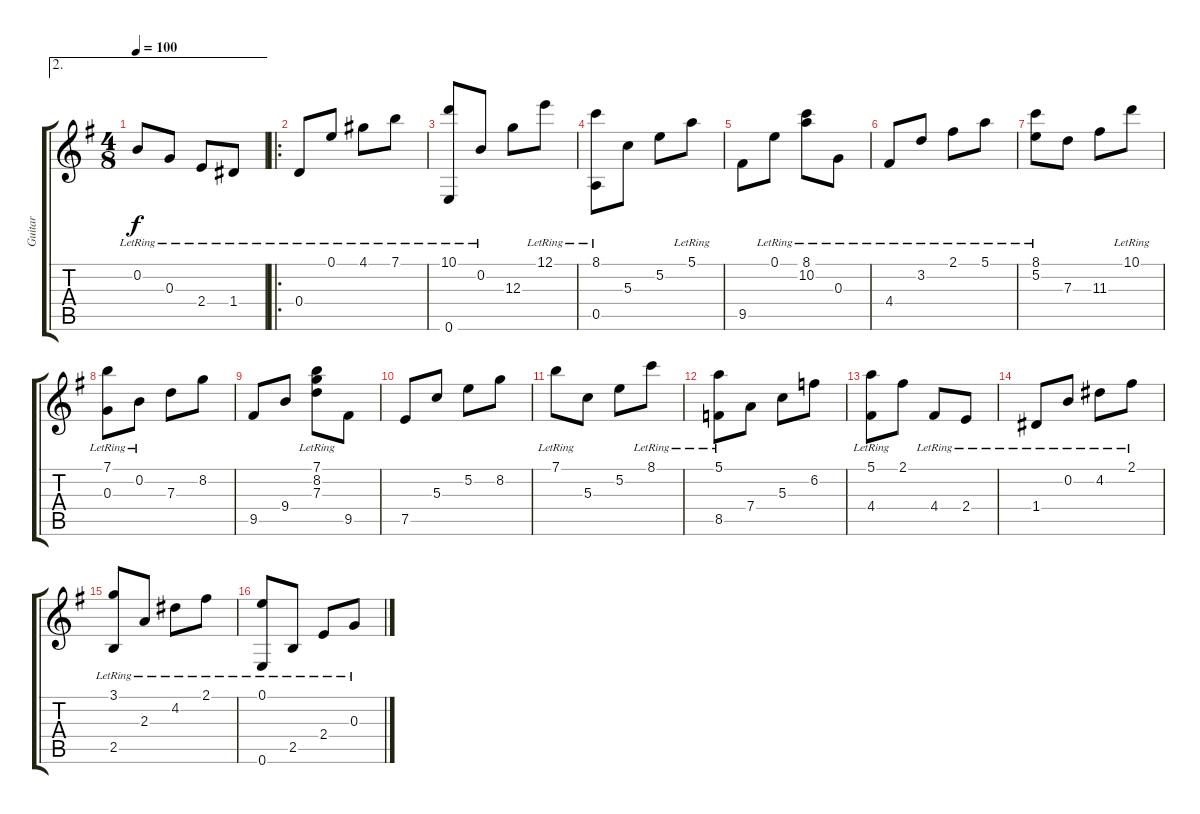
\track ("Guitar" "Guitar") {instrument acousticguitarnylon}
\staff {score tabs}
\tuning (E4 B3 G3 D3 A2 E2) {hide}
\ae 2
\ts (4 8)
\tempo 100
\clef g2
\ks g
0.2{lr}.8{dy f} 0.3{lr}.8 2.4{lr}.8 1.4{lr}.8 |
\ro
0.4{lr}.8 0.1{lr}.8 4.1{lr}.8 7.1{lr}.8 |
(10.1{lr} 0.6{lr}).8 0.2{lr}.8 12.3.8 12.1{lr}.8 |
(8.1{lr} 0.5{lr}).8 5.3.8 5.2.8 5.1{lr}.8 |
9.5.8 0.1{lr}.8 (8.1{lr} 10.2{lr}).8 0.3{lr}.8 |
4.4{lr}.8 3.2{lr}.8 2.1{lr}.8 5.1{lr}.8 |
(8.1{lr} 5.2{lr}).8 7.3.8 11.3.8 10.1{lr}.8 |
(7.1{lr} 0.3{lr}).8 0.2{lr}.8 7.3.8 8.2.8 |
9.5.8 9.4.8 (7.1{lr} 8.2{lr} 7.3{lr}).8 9.5.8 |
7.5.8 5.3.8 5.2.8 8.2.8 |
7.1{lr}.8 5.3.8 5.2.8 8.1{lr}.8 |
(5.1{lr} 8.5).8 7.4.8 5.3.8 6.2.8 |
(5.1{lr} 4.4{lr}).8 2.1.8 4.4{lr}.8 2.4{lr}.8 |
1.4{lr}.8 0.2{lr}.8 4.2{lr}.8 2.1{lr}.8 |
(3.1{lr} 2.5{lr}).8 2.3{lr}.8 4.2{lr}.8 2.1{lr}.8 |
(0.1{lr} 0.6{lr}).8 2.5{lr}.8 2.4{lr}.8 0.3{lr}.8
